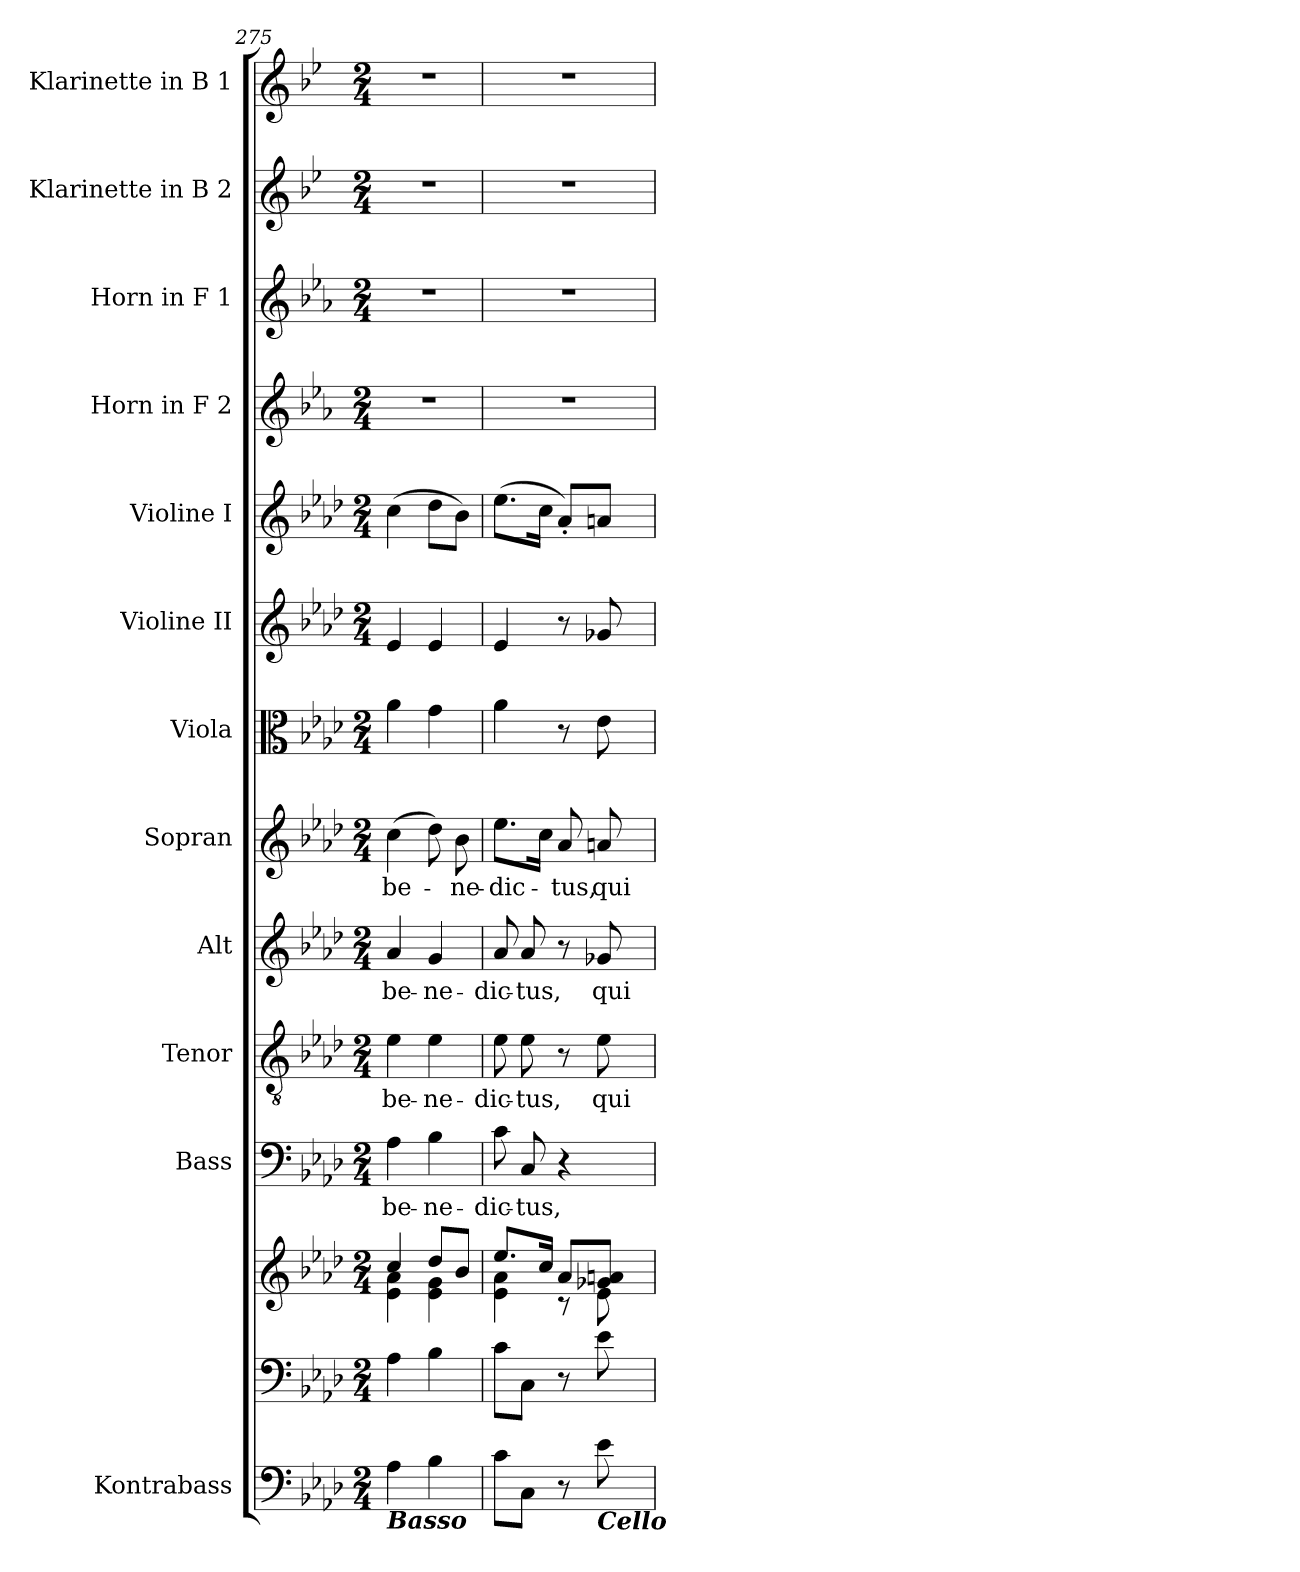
**kern	**kern	**kern	**kern	**text	**kern	**text	**kern	**text	**kern	**text	**kern	**kern	**kern	**kern	**kern	**kern	**kern
*part13	*part12	*part12	*part11	*part11	*part10	*part10	*part9	*part9	*part8	*part8	*part7	*part6	*part5	*part4	*part3	*part2	*part1
*staff14	*staff13	*staff12	*staff11	*staff11	*staff10	*staff10	*staff9	*staff9	*staff8	*staff8	*staff7	*staff6	*staff5	*staff4	*staff3	*staff2	*staff1
*I"Kontrabass	*	*	*I"Bass	*	*I"Tenor	*	*I"Alt	*	*I"Sopran	*	*I"Viola	*I"Violine II	*I"Violine I	*I"Horn in F 2	*I"Horn in F 1	*I"Klarinette in B 2	*I"Klarinette in B 1
*I'Kb.	*	*	*I'B	*	*I'T	*	*I'A	*	*I'S	*	*I'Vla.	*I'Vl. II	*I'Vl. I	*I'Hrn. 2	*I'Hrn. 1	*	*
*clefF4	*clefF4	*clefG2	*clefF4	*	*clefGv2	*	*clefG2	*	*clefG2	*	*clefC3	*clefG2	*clefG2	*clefG2	*clefG2	*clefG2	*clefG2
*ITrd7c12	*	*	*	*	*	*	*	*	*	*	*	*	*	*ITrd4c7	*ITrd4c7	*ITrd1c2	*ITrd1c2
*k[b-e-a-d-]	*k[b-e-a-d-]	*k[b-e-a-d-]	*k[b-e-a-d-]	*	*k[b-e-a-d-]	*	*k[b-e-a-d-]	*	*k[b-e-a-d-]	*	*k[b-e-a-d-]	*k[b-e-a-d-]	*k[b-e-a-d-]	*k[b-e-a-d-]	*k[b-e-a-d-]	*k[b-e-a-d-]	*k[b-e-a-d-]
*A-:	*A-:	*A-:	*A-:	*	*A-:	*	*A-:	*	*A-:	*	*A-:	*A-:	*A-:	*A-:	*A-:	*A-:	*A-:
*M2/4	*M2/4	*M2/4	*M2/4	*	*M2/4	*	*M2/4	*	*M2/4	*	*M2/4	*M2/4	*M2/4	*M2/4	*M2/4	*M2/4	*M2/4
=275	=275	=275	=275	=275	=275	=275	=275	=275	=275	=275	=275	=275	=275	=275	=275	=275	=275
*	*	*^	*	*	*	*	*	*	*	*	*	*	*	*	*	*	*
!LO:TX:b:Bi:t=Basso	!	!	!	!	!	!	!	!	!	!	!	!	!	!	!	!	!	!
!	!	!	!	!	!LO:LY:b	!	!LO:LY:b	!	!LO:LY:b	!	!LO:LY:b	!	!	!	!	!	!	!
4AA-\	4A-\	4cc/	4e-\ 4a-\	4A-\	be-	4e-\	be-	4a-/	be-	(>4cc\	be-	4a-\	4e-/	(>4cc\	2r	2r	2r	2r
!	!	!	!	!	!LO:LY:b	!	!LO:LY:b	!	!LO:LY:b	!	!	!	!	!	!	!	!	!
4BB-\	4B-\	8dd-/L	4e-\ 4g\	4B-\	-ne-	4e-\	-ne-	4g/	-ne-	8dd-\)	.	4g\	4e-/	8dd-\L	.	.	.	.
!	!	!	!	!	!	!	!	!	!	!	!LO:LY:b	!	!	!	!	!	!	!
.	.	8b-/J	.	.	.	.	.	.	.	8b-\	-ne-	.	.	8b-\J)	.	.	.	.
=276	=276	=276	=276	=276	=276	=276	=276	=276	=276	=276	=276	=276	=276	=276	=276	=276	=276	=276
!	!	!	!	!	!LO:LY:b	!	!LO:LY:b	!	!LO:LY:b	!	!LO:LY:b	!	!	!	!	!	!	!
8C\L	8c\L	8.ee-/L	4e-\ 4a-\	8c\	-dic-	8e-\	-dic-	8a-/	-dic-	8.ee-\L	-dic-	4a-\	4e-/	(>8.ee-\L	2r	2r	2r	2r
!	!	!	!	!	!LO:LY:b	!	!LO:LY:b	!	!LO:LY:b	!	!	!	!	!	!	!	!	!
8CC\J	8C\J	.	.	8C/	-tus,	8e-\	-tus,	8a-/	-tus,	.	.	.	.	.	.	.	.	.
.	.	16cc/Jk	.	.	.	.	.	.	.	16cc\Jk	.	.	.	16cc\Jk	.	.	.	.
!	!	!	!	!	!	!	!	!	!	!	!LO:LY:b	!	!	!	!	!	!	!
8r	8r	8a-/L	8rc	4r	.	8r	.	8r	.	8a-/	-tus,	8r	8r	8a-'</L)	.	.	.	.
!LO:TX:b:Bi:t=Cello	!	!	!	!	!	!	!	!	!	!	!	!	!	!	!	!	!	!
!	!	!	!	!	!	!	!LO:LY:b	!	!LO:LY:b	!	!LO:LY:b	!	!	!	!	!	!	!
8E-\	8e-\	8g-X/ 8an/J	8e-\	.	.	8e-\	qui	8g-X/	qui	8an/	qui	8e-\	8g-X/	8an/J	.	.	.	.
*	*	*v	*v	*	*	*	*	*	*	*	*	*	*	*	*	*	*	*
=	=	=	=	=	=	=	=	=	=	=	=	=	=	=	=	=	=
*-	*-	*-	*-	*-	*-	*-	*-	*-	*-	*-	*-	*-	*-	*-	*-	*-	*-
